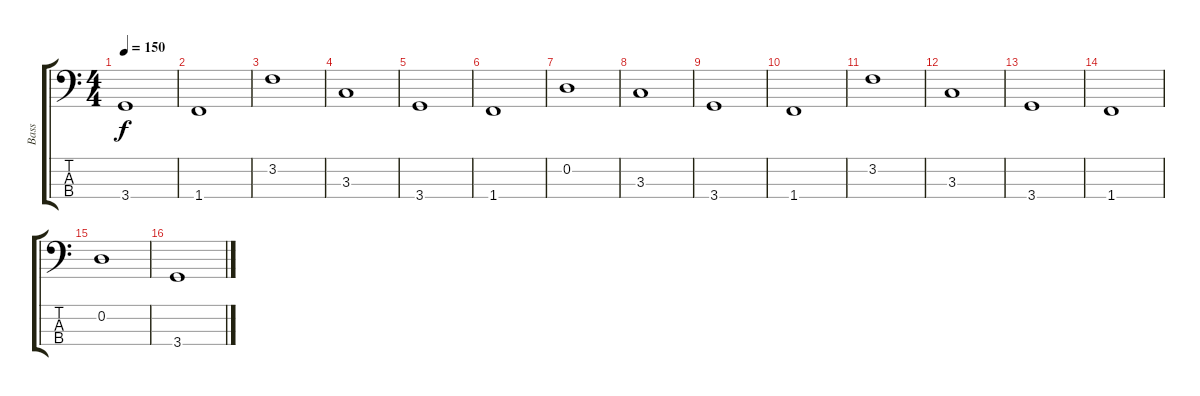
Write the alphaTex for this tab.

\track ("Bass" "Bass") {instrument electricbassfinger}
\staff {score tabs}
\tuning (G2 D2 A1 E1) {hide}
\ts (4 4)
\tempo 150
\clef f4
\ks c
3.4.1{dy f} |
1.4.1 |
3.2.1 |
3.3.1 |
3.4.1 |
1.4.1 |
0.2.1 |
3.3.1 |
3.4.1 |
1.4.1 |
3.2.1 |
3.3.1 |
3.4.1 |
1.4.1 |
0.2.1 |
3.4.1
